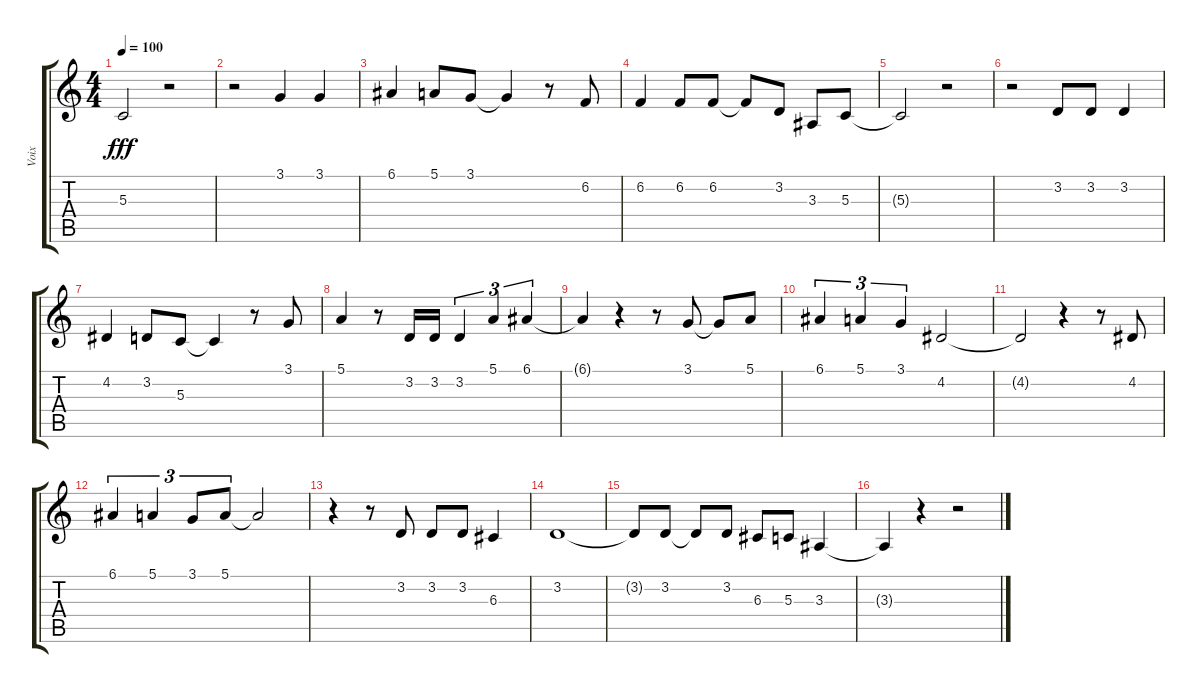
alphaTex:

\track ("Voix" "Voix") {instrument accordion}
\staff {score tabs}
\tuning (E4 B3 G3 D3 A2 E2) {hide}
\ts (4 4)
\tempo 100
\clef g2
\ks c
5.3{t}.2{dy fff} r.2 |
r.2 3.1.4 3.1.4 |
6.1.4 5.1.8 3.1.8 3.1{t}.4 r.8 6.2.8 |
6.2.4 6.2.8 6.2.8 6.2{t}.8 3.2.8 3.3.8 5.3.8 |
5.3{t}.2 r.2 |
r.2 3.2.8 3.2.8 3.2.4 |
4.2.4 3.2.8 5.3.8 5.3{t}.4 r.8 3.1.8 |
5.1.4 r.8 3.2.16 3.2.16 3.2.4{tu (3 2)} 5.1.4{tu (3 2)} 6.1.4{tu (3 2)} |
6.1{t}.4 r.4 r.8 3.1.8 3.1{t}.8 5.1.8 |
6.1.4{tu (3 2)} 5.1.4{tu (3 2)} 3.1.4{tu (3 2)} 4.2.2 |
4.2{t}.2 r.4 r.8 4.2.8 |
6.1.4{tu (3 2)} 5.1.4{tu (3 2)} 3.1.8{tu (3 2)} 5.1.8{tu (3 2)} 5.1{t}.2 |
r.4 r.8 3.2.8 3.2.8 3.2.8 6.3.4 |
3.2.1 |
3.2{t}.8 3.2.8 3.2{t}.8 3.2.8 6.3.8 5.3.8 3.3.4 |
3.3{t}.4 r.4 r.2
